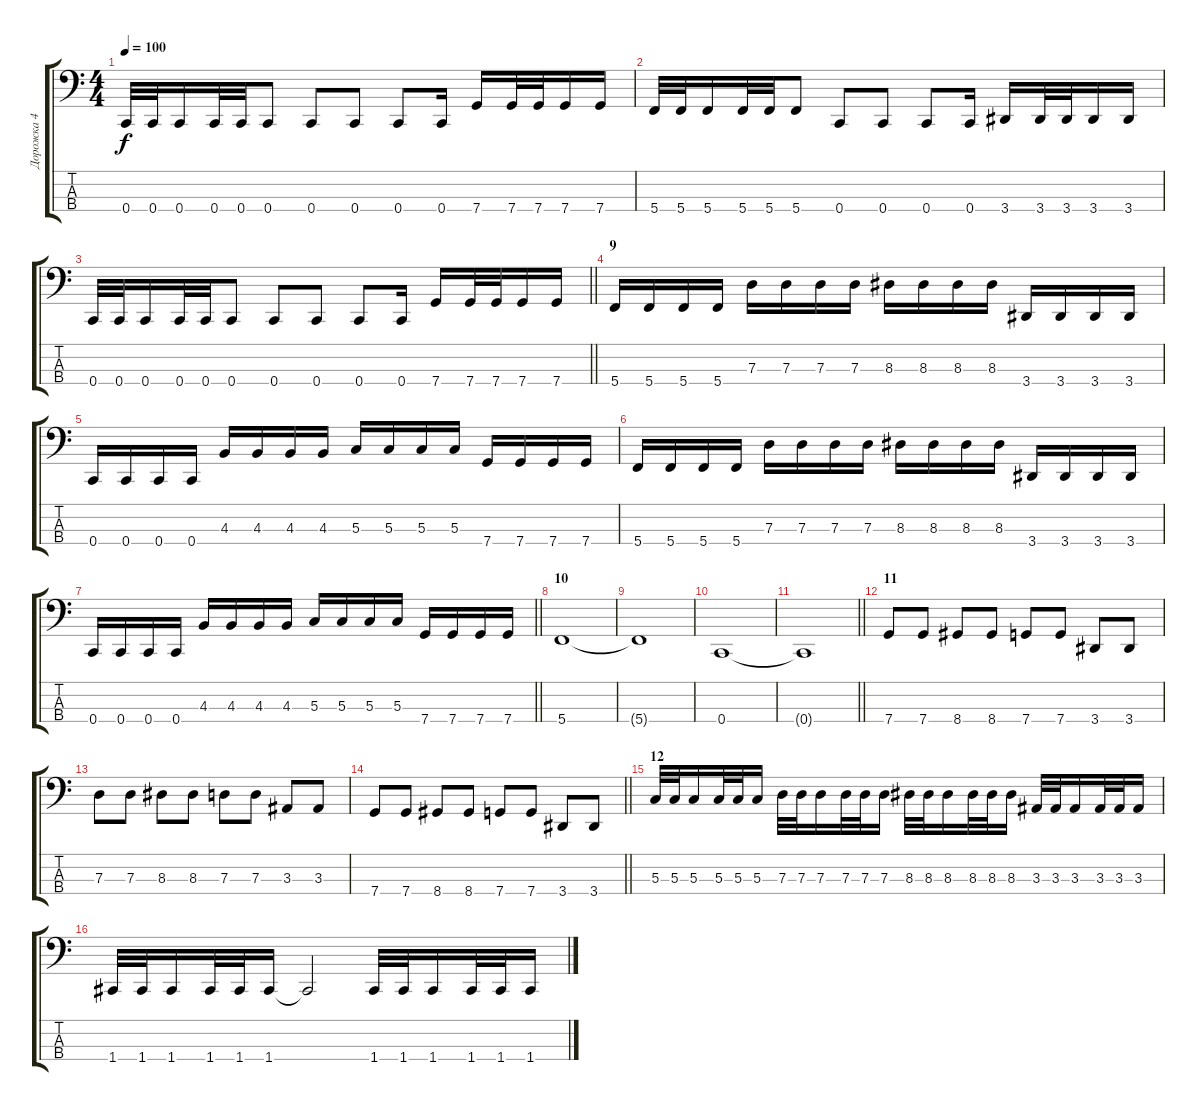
\track ("Дорожка 4" "Дорожка 4") {instrument electricbasspick}
\staff {score tabs}
\tuning (F2 C2 G1 C1) {hide}
\ts (4 4)
\tempo 100
\clef f4
\ks c
0.4.32{dy f} 0.4.32 0.4.16 0.4.32 0.4.32 0.4.8 0.4.8 0.4.8 0.4.8 0.4.16 7.4.16 7.4.32 7.4.32 7.4.16 7.4.16 |
5.4.32 5.4.32 5.4.16 5.4.32 5.4.32 5.4.8 0.4.8 0.4.8 0.4.8 0.4.16 3.4.16 3.4.32 3.4.32 3.4.16 3.4.16 |
\barLineRight lightlight
0.4.32 0.4.32 0.4.16 0.4.32 0.4.32 0.4.8 0.4.8 0.4.8 0.4.8 0.4.16 7.4.16 7.4.32 7.4.32 7.4.16 7.4.16 |
\section ("" "9")
5.4.16 5.4.16 5.4.16 5.4.16 7.3.16 7.3.16 7.3.16 7.3.16 8.3.16 8.3.16 8.3.16 8.3.16 3.4.16 3.4.16 3.4.16 3.4.16 |
0.4.16 0.4.16 0.4.16 0.4.16 4.3.16 4.3.16 4.3.16 4.3.16 5.3.16 5.3.16 5.3.16 5.3.16 7.4.16 7.4.16 7.4.16 7.4.16 |
5.4.16 5.4.16 5.4.16 5.4.16 7.3.16 7.3.16 7.3.16 7.3.16 8.3.16 8.3.16 8.3.16 8.3.16 3.4.16 3.4.16 3.4.16 3.4.16 |
\barLineRight lightlight
0.4.16 0.4.16 0.4.16 0.4.16 4.3.16 4.3.16 4.3.16 4.3.16 5.3.16 5.3.16 5.3.16 5.3.16 7.4.16 7.4.16 7.4.16 7.4.16 |
\section ("" "10")
5.4.1 |
5.4{t}.1 |
0.4.1 |
\barLineRight lightlight
0.4{t}.1 |
\section ("" "11")
7.4.8 7.4.8 8.4.8 8.4.8 7.4.8 7.4.8 3.4.8 3.4.8 |
7.3.8 7.3.8 8.3.8 8.3.8 7.3.8 7.3.8 3.3.8 3.3.8 |
\barLineRight lightlight
7.4.8 7.4.8 8.4.8 8.4.8 7.4.8 7.4.8 3.4.8 3.4.8 |
\section ("" "12")
5.3.32 5.3.32 5.3.16 5.3.32 5.3.32 5.3.16 7.3.32 7.3.32 7.3.16 7.3.32 7.3.32 7.3.16 8.3.32 8.3.32 8.3.16 8.3.32 8.3.32 8.3.16 3.3.32 3.3.32 3.3.16 3.3.32 3.3.32 3.3.16 |
1.4.32 1.4.32 1.4.16 1.4.32 1.4.32 1.4.16 1.4{t}.2 1.4.32 1.4.32 1.4.16 1.4.32 1.4.32 1.4.16
